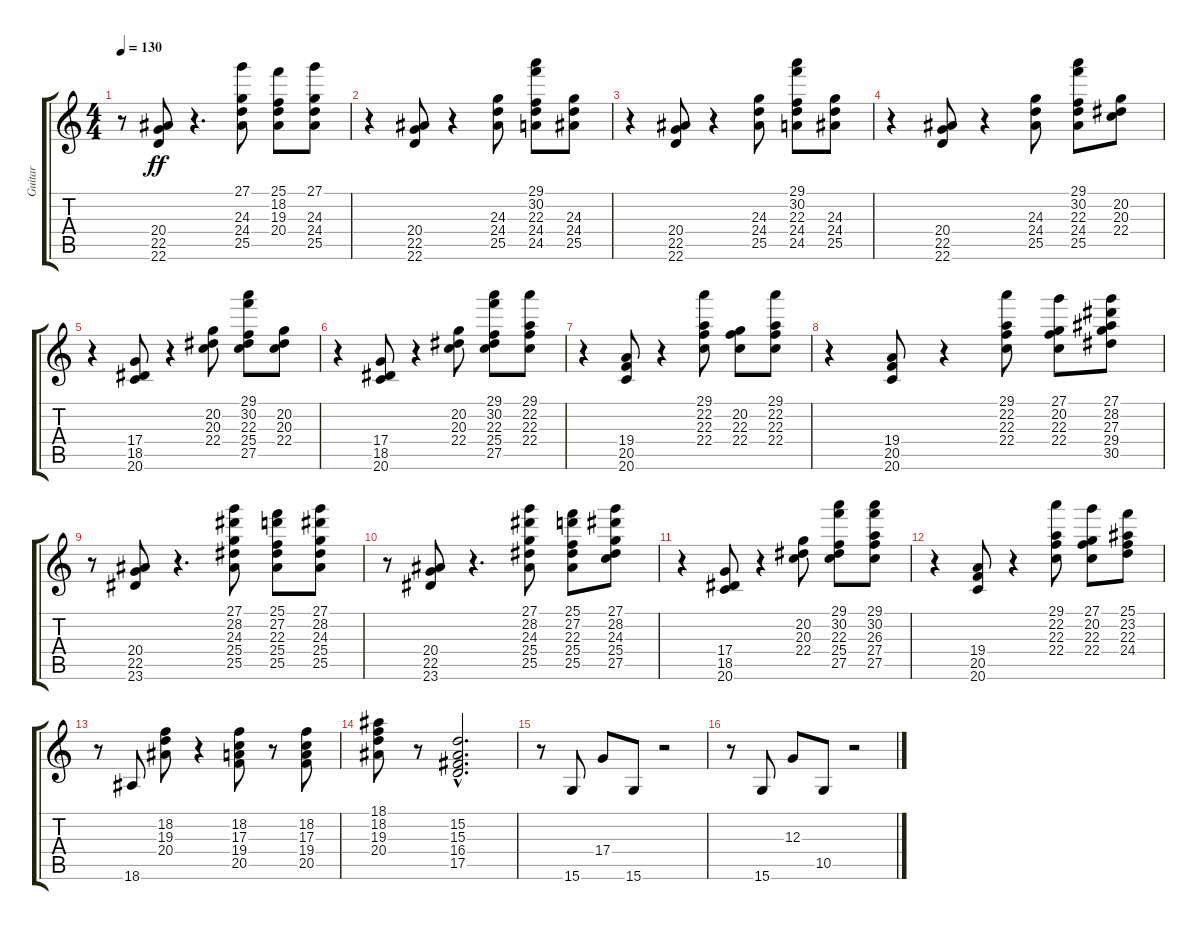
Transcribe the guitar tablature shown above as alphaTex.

\track ("Guitar" "Guitar") {instrument harpsichord}
\staff {score tabs}
\tuning (E4 B3 G3 D3 A2 E2) {hide}
\ts (4 4)
\tempo 130
\clef g2
\ks c
r.8{dy ff} (20.4 22.5 22.6).8 r.4{d} (27.1 24.3 24.4 25.5).8 (25.1 18.2 19.3 20.4).8 (27.1 24.3 24.4 25.5).8 |
r.4 (20.4 22.5 22.6).8 r.4 (24.3 24.4 25.5).8 (29.1 30.2 22.3 24.4 24.5).8 (24.3 24.4 25.5).8 |
r.4 (20.4 22.5 22.6).8 r.4 (24.3 24.4 25.5).8 (29.1 30.2 22.3 24.4 24.5).8 (24.3 24.4 25.5).8 |
r.4 (20.4 22.5 22.6).8 r.4 (24.3 24.4 25.5).8 (29.1 30.2 22.3 24.4 25.5).8 (20.2 20.3 22.4).8 |
r.4 (17.4 18.5 20.6).8 r.4 (20.2 20.3 22.4).8 (29.1 30.2 22.3 25.4 27.5).8 (20.2 20.3 22.4).8 |
r.4 (17.4 18.5 20.6).8 r.4 (20.2 20.3 22.4).8 (29.1 30.2 22.3 25.4 27.5).8 (29.1 22.2 22.3 22.4).8 |
r.4 (19.4 20.5 20.6).8 r.4 (29.1 22.2 22.3 22.4).8 (20.2 22.3 22.4).8 (29.1 22.2 22.3 22.4).8 |
r.4 (19.4 20.5 20.6).8 r.4 (29.1 22.2 22.3 22.4).8 (27.1 20.2 22.3 22.4).8 (27.1 28.2 27.3 29.4 30.5).8 |
r.8 (20.4 22.5 23.6).8 r.4{d} (27.1 28.2 24.3 25.4 25.5).8 (25.1 27.2 22.3 25.4 25.5).8 (27.1 28.2 24.3 25.4 25.5).8 |
r.8 (20.4 22.5 23.6).8 r.4{d} (27.1 28.2 24.3 25.4 25.5).8 (25.1 27.2 22.3 25.4 25.5).8 (27.1 28.2 24.3 25.4 27.5).8 |
r.4 (17.4 18.5 20.6).8 r.4 (20.2 20.3 22.4).8 (29.1 30.2 22.3 25.4 27.5).8 (29.1 30.2 26.3 27.4 27.5).8 |
r.4 (19.4 20.5 20.6).8 r.4 (29.1 22.2 22.3 22.4).8 (27.1 20.2 22.3 22.4).8 (25.1 23.2 22.3 24.4).8 |
r.8 18.6.8 (18.2 19.3 20.4).8 r.4 (18.2 17.3 19.4 20.5).8 r.8 (18.2 17.3 19.4 20.5).8 |
(18.1 18.2 19.3 20.4).8 r.8 (15.2{hac} 15.3{hac} 16.4{hac} 17.5{hac}).2{d} |
r.8 15.6.8 17.4.8 15.6.8 r.2 |
r.8 15.6.8 12.3.8 10.5.8 r.2
